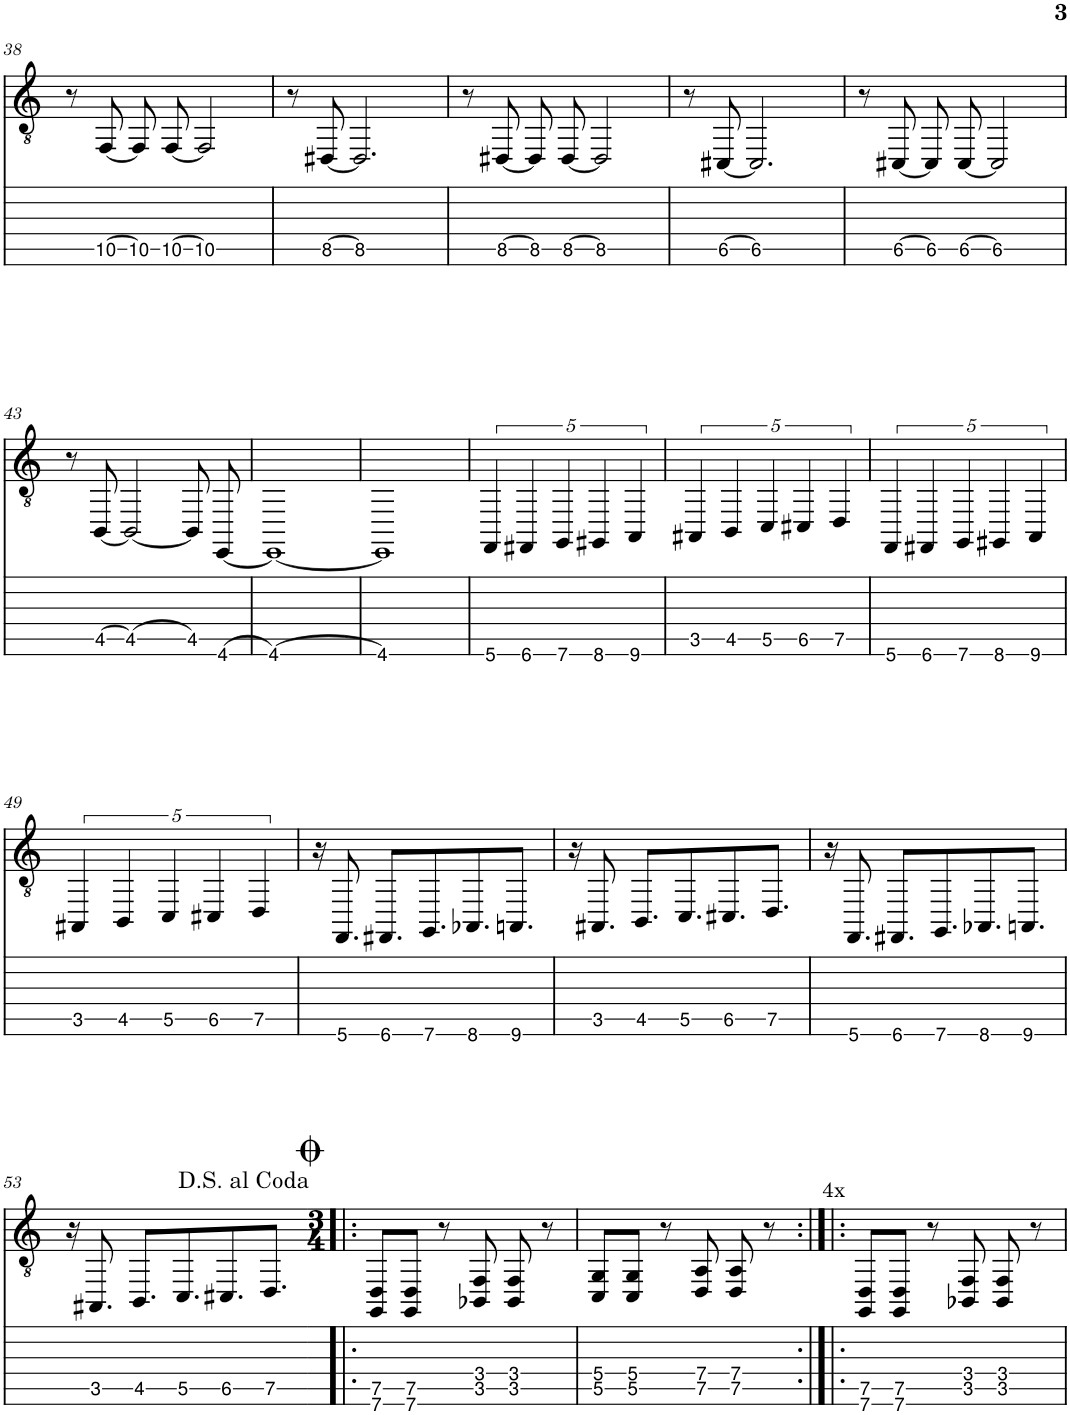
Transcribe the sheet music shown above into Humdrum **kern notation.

**kern	**kern
*part1	*part1
*staff2	*staff1
*I"G1	*
*I'G1	*
!!LO:PB:g=z
*	*clefGv2
*Trd-7c-12	*Trd-7c-12
*k[]	*k[]
*M4/4	*M4/4
=38	=38
8r	8r
[8FF	[8FF/
8FFL]	8FF/]
[8FFJ	[8FF/
2FF]	2FF/]
=39	=39
8r	8r
[8DD#	[8DD#X/
2.DD#]	2.DD#/]
=40	=40
8r	8r
[8DD#	[8DD#X/
8DD#L]	8DD#/]
[8DD#J	[8DD#/
2DD#]	2DD#/]
=41	=41
8r	8r
[8CC#	[8CC#X/
2.CC#]	2.CC#/]
=42	=42
8r	8r
[8CC#	[8CC#X/
8CC#L]	8CC#/]
[8CC#J	[8CC#/
2CC#]	2CC#/]
!!LO:LB:g=z
=43	=43
8r	8r
[8BBB	[8BBB/
2BBB_	2BBB/_
8BBBL]	8BBB/]
[8EEEJ	[8EEE/
=44	=44
1EEE_	1EEE_
=45	=45
1EEE]	1EEE]
=46	=46
*Xbrackettup	*
5FFF	5FFF/
5FFF#	5FFF#X/
5GGG	5GGG/
5GGG#	5GGG#X/
5AAA	5AAA/
=47	=47
5AAA#	5AAA#X/
5BBB	5BBB/
5CC	5CC/
5CC#	5CC#X/
5DD	5DD/
=48	=48
5FFF	5FFF/
5FFF#	5FFF#X/
5GGG	5GGG/
5GGG#	5GGG#X/
5AAA	5AAA/
!!LO:LB:g=z
=49	=49
5AAA#	5AAA#X/
5BBB	5BBB/
5CC	5CC/
5CC#	5CC#X/
5DD	5DD/
=50	=50
16r	16r
8.FFF	8.FFF/
8.FFF#L	8.FFF#X/L
8.GGGJ	8.GGG/
8.AAA-L	8.AAA-X/
8.AAAJ	8.AAAn/J
=51	=51
16r	16r
8.AAA#	8.AAA#X/
8.BBBL	8.BBB/L
8.CCJ	8.CC/
8.CC#L	8.CC#X/
8.DDJ	8.DD/J
=52	=52
16r	16r
8.FFF	8.FFF/
8.FFF#L	8.FFF#X/L
8.GGGJ	8.GGG/
8.AAA-L	8.AAA-X/
8.AAAJ	8.AAAn/J
!!LO:LB:g=z
=53	=53
16r	16r
8.AAA#	8.AAA#X/
8.BBBL	8.BBB/L
8.CCJ	8.CC/
8.CC#L	8.CC#X/
8.DDJ	8.DD/J
=54!|:	=54!|:
*M3/4	*M3/4
8GGG\ 8DD\L	8GGG/ 8DD/L
8GGG\ 8DD\J	8GGG/ 8DD/J
8r	8r
8BBB-X 8FF	8BBB-X/ 8FF/
8BBB- 8FF	8BBB-/ 8FF/
8r	8r
=55	=55
8CC\ 8GG\L	8CC/ 8GG/L
8CC\ 8GG\J	8CC/ 8GG/J
8r	8r
8DD 8AA	8DD/ 8AA/
8DD 8AA	8DD/ 8AA/
!	!LO:TX:a:t=4x
8r	8r
=56:|!|:	=56:|!|:
8GGG\ 8DD\L	8GGG/ 8DD/L
8GGG\ 8DD\J	8GGG/ 8DD/J
8r	8r
8BBB-X 8FF	8BBB-X/ 8FF/
8BBB- 8FF	8BBB-/ 8FF/
8r	8r
=	=
*-	*-
